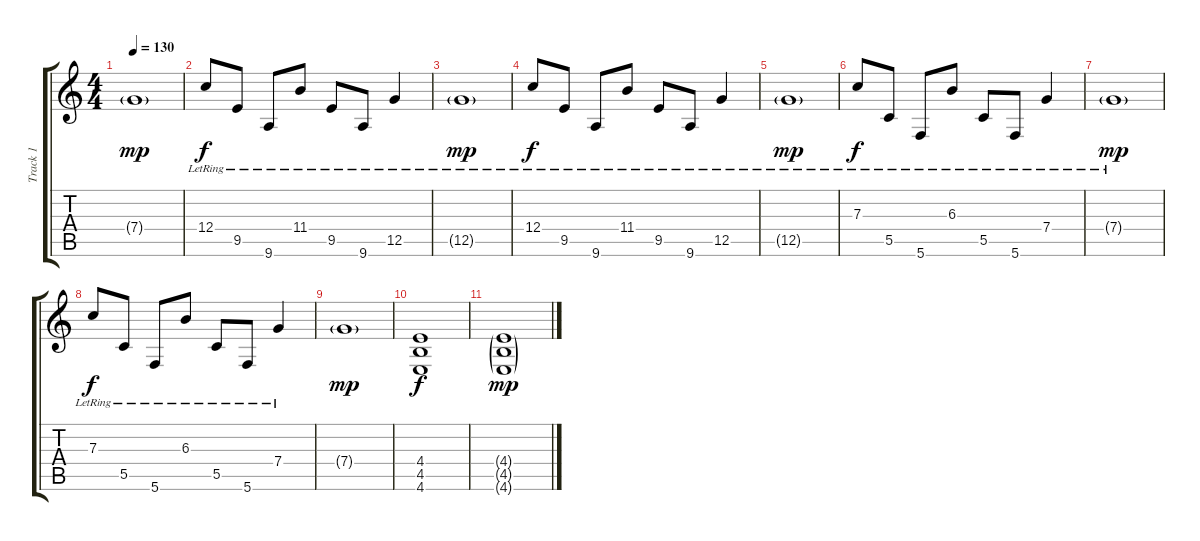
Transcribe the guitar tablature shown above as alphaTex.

\track ("Track 1" "Track 1") {instrument acousticguitarsteel}
\staff {score tabs}
\tuning (D4 A3 F3 C3 G2 C2) {hide}
\ts (4 4)
\tempo 130
\clef g2
\ks c
7.4{g}.1{dy mp} |
12.4{lr}.8{dy f} 9.5{lr}.8 9.6{lr}.8 11.4{lr}.8 9.5{lr}.8 9.6{lr}.8 12.5{lr}.4 |
12.5{g lr}.1{dy mp} |
12.4{lr}.8{dy f} 9.5{lr}.8 9.6{lr}.8 11.4{lr}.8 9.5{lr}.8 9.6{lr}.8 12.5{lr}.4 |
12.5{g lr}.1{dy mp} |
7.3{lr}.8{dy f} 5.5{lr}.8 5.6{lr}.8 6.3{lr}.8 5.5{lr}.8 5.6{lr}.8 7.4{lr}.4 |
7.4{g lr}.1{dy mp} |
7.3{lr}.8{dy f} 5.5{lr}.8 5.6{lr}.8 6.3{lr}.8 5.5{lr}.8 5.6{lr}.8 7.4{lr}.4 |
7.4{g}.1{dy mp} |
(4.4 4.5 4.6).1{dy f} |
(4.4{g} 4.5{g} 4.6{g}).1{dy mp}
